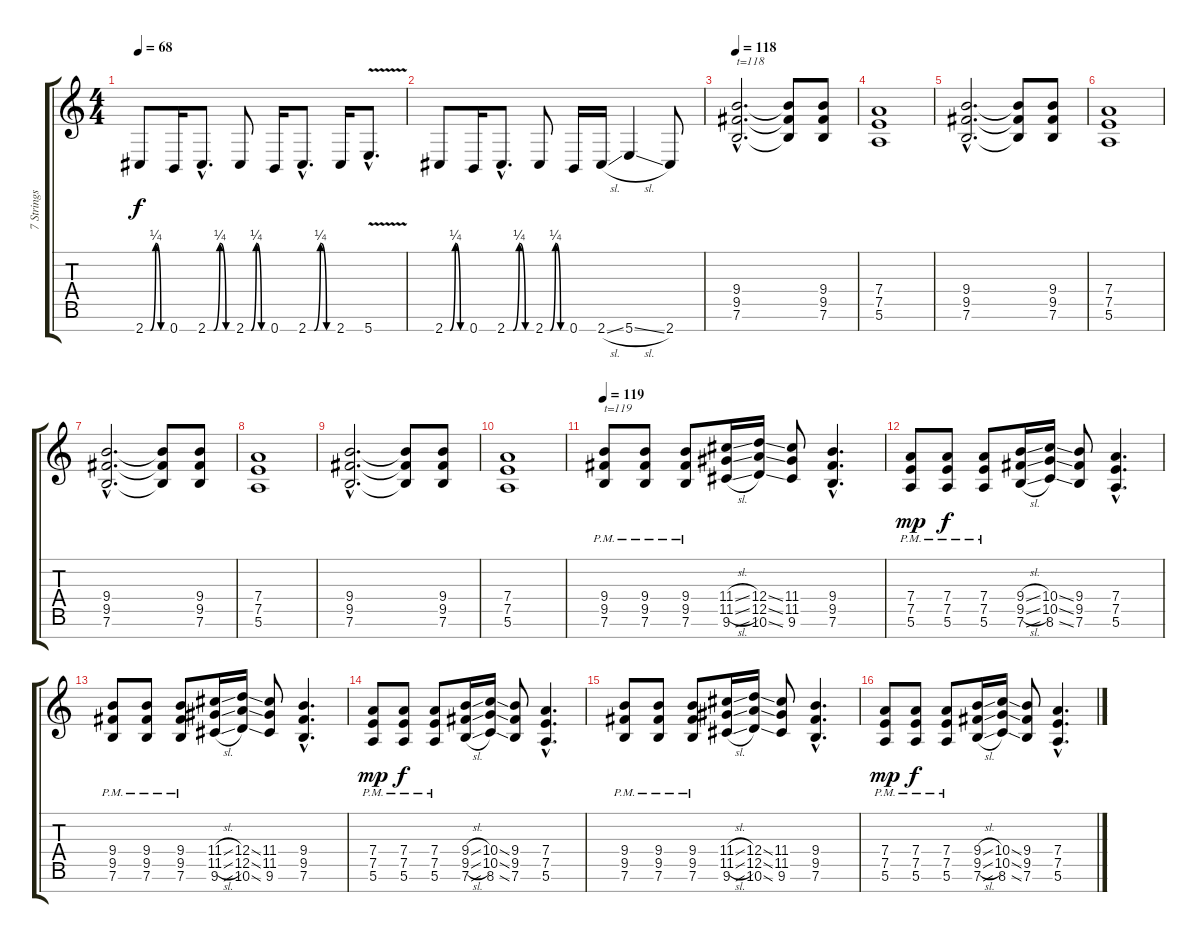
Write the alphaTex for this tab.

\track ("7 Strings Guitar" "7 Strings ") {instrument distortionguitar}
\staff {score tabs}
\tuning (E4 B3 G3 D3 A2 E2 B1) {hide}
\ts (4 4)
\tempo 68
\clef g2
\ks c
2.7{be (custom 0 0 15 0 30 1 45 0 60 0)}.8{dy f} 0.7.16 2.7{be (custom 0 0 15 0 30 1 45 0 60 0) hac}.8{d} 2.7{be (custom 0 0 15 0 30 1 45 0 60 0)}.8 0.7.16 2.7{be (custom 0 0 15 0 30 1 45 0 60 0) hac}.8{d} 2.7.16 5.7{v hac}.8{d} |
2.7{be (custom 0 0 15 0 30 1 45 0 60 0)}.8 0.7.16 2.7{be (custom 0 0 15 0 30 1 45 0 60 0) hac}.8{d} 2.7{be (custom 0 0 15 0 30 1 45 0 60 0)}.8 0.7.16 2.7{sl}.16 5.7{sl}.4 2.7.8 |
\tempo 118
(9.4{hac} 9.5{hac} 7.6{hac}).2{d txt "t=118" volume 10} (9.4{t} 9.5{t} 7.6{t}).8 (9.4 9.5 7.6).8 |
(7.4 7.5 5.6).1 |
(9.4{hac} 9.5{hac} 7.6{hac}).2{d} (9.4{t} 9.5{t} 7.6{t}).8 (9.4 9.5 7.6).8 |
(7.4 7.5 5.6).1 |
(9.4{hac} 9.5{hac} 7.6{hac}).2{d} (9.4{t} 9.5{t} 7.6{t}).8 (9.4 9.5 7.6).8 |
(7.4 7.5 5.6).1 |
(9.4{hac} 9.5{hac} 7.6{hac}).2{d} (9.4{t} 9.5{t} 7.6{t}).8 (9.4 9.5 7.6).8 |
(7.4 7.5 5.6).1 |
\tempo 119
(9.4{pm} 9.5{pm} 7.6{pm}).8{txt "t=119"} (9.4{pm} 9.5{pm} 7.6{pm}).8 (9.4{pm} 9.5{pm} 7.6{pm}).8 (11.4{sl} 11.5{sl} 9.6{sl}).16 (12.4{ss} 12.5{ss} 10.6{ss}).16 (11.4 11.5 9.6).8 (9.4{hac} 9.5{hac} 7.6{hac}).4{d} |
(7.4{pm} 7.5{pm} 5.6{pm}).8{dy mp} (7.4{pm} 7.5{pm} 5.6{pm}).8{dy f} (7.4{pm} 7.5{pm} 5.6{pm}).8 (9.4{sl} 9.5{sl} 7.6{sl}).16 (10.4{ss} 10.5{ss} 8.6{ss}).16 (9.4 9.5 7.6).8 (7.4{hac} 7.5{hac} 5.6{hac}).4{d} |
(9.4{pm} 9.5{pm} 7.6{pm}).8 (9.4{pm} 9.5{pm} 7.6{pm}).8 (9.4{pm} 9.5{pm} 7.6{pm}).8 (11.4{sl} 11.5{sl} 9.6{sl}).16 (12.4{ss} 12.5{ss} 10.6{ss}).16 (11.4 11.5 9.6).8 (9.4{hac} 9.5{hac} 7.6{hac}).4{d} |
(7.4{pm} 7.5{pm} 5.6{pm}).8{dy mp} (7.4{pm} 7.5{pm} 5.6{pm}).8{dy f} (7.4{pm} 7.5{pm} 5.6{pm}).8 (9.4{sl} 9.5{sl} 7.6{sl}).16 (10.4{ss} 10.5{ss} 8.6{ss}).16 (9.4 9.5 7.6).8 (7.4{hac} 7.5{hac} 5.6{hac}).4{d} |
(9.4{pm} 9.5{pm} 7.6{pm}).8 (9.4{pm} 9.5{pm} 7.6{pm}).8 (9.4{pm} 9.5{pm} 7.6{pm}).8 (11.4{sl} 11.5{sl} 9.6{sl}).16 (12.4{ss} 12.5{ss} 10.6{ss}).16 (11.4 11.5 9.6).8 (9.4{hac} 9.5{hac} 7.6{hac}).4{d} |
(7.4{pm} 7.5{pm} 5.6{pm}).8{dy mp} (7.4{pm} 7.5{pm} 5.6{pm}).8{dy f} (7.4{pm} 7.5{pm} 5.6{pm}).8 (9.4{sl} 9.5{sl} 7.6{sl}).16 (10.4{ss} 10.5{ss} 8.6{ss}).16 (9.4 9.5 7.6).8 (7.4{hac} 7.5{hac} 5.6{hac}).4{d}
